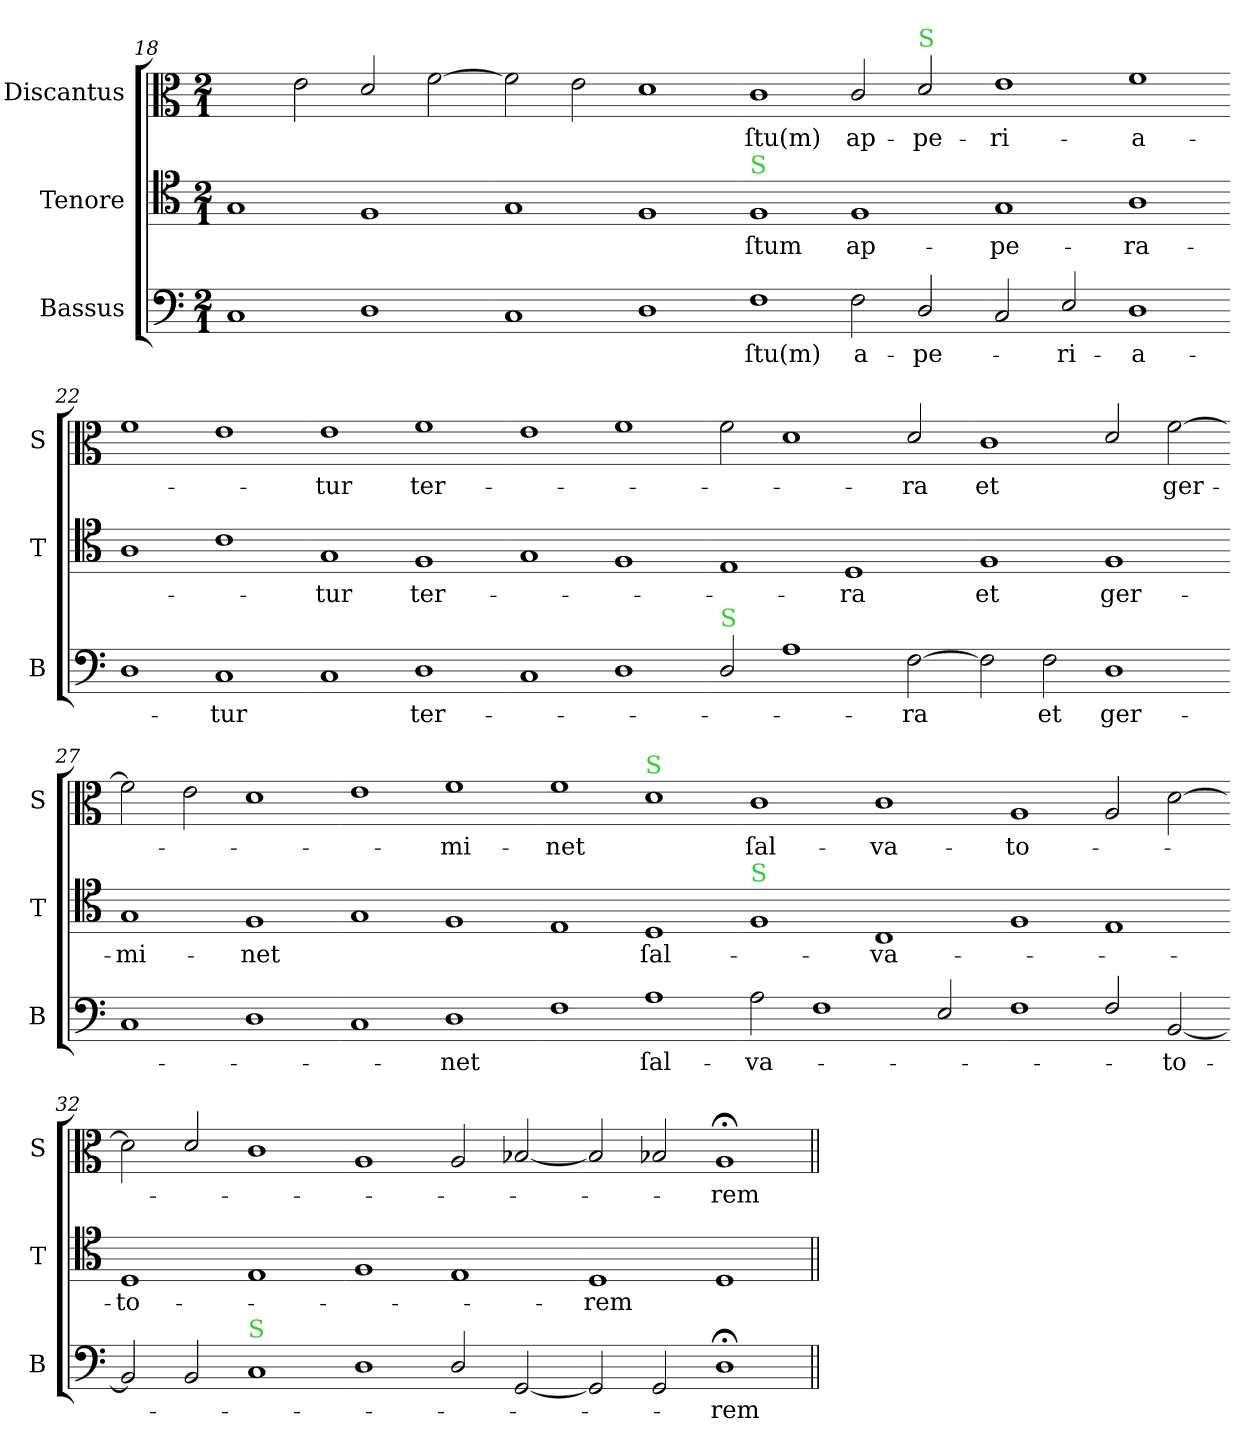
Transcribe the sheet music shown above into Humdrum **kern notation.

**kern	**text	**kern	**text	**kern	**text
*part3	*part3	*part2	*part2	*part1	*part1
*staff3	*staff3	*staff2	*staff2	*staff1	*staff1
*I"Bassus	*	*I"Tenore	*	*I"Discantus	*
*I'B	*	*I'T	*	*I'S	*
*clefF4	*	*clefC4	*	*clefC3	*
*k[]	*	*k[]	*	*k[]	*
*M2/1	*	*M2/1	*	*M2/1	*
=18	=18	=18	=18	=18	=18
1C	.	1G	.	2ryy	.
.	.	.	.	2e\	.
1D	.	1F	.	2d/	.
.	.	.	.	[2f\	.
=19-	=19-	=19-	=19-	=19-	=19-
1C	.	1G	.	2f\]	.
.	.	.	.	2e\	.
1D	.	1F	.	1d	.
=20-	=20-	=20-	=20-	=20-	=20-
!	!	!LO:TX:a:color=limegreen:t=S	!	!	!
1F	-ſtu(m)	1F	-ſtum	1c	-ſtu(m)
2F\	a-	1F	ap-	2c/	ap-
!	!	!	!	!LO:TX:a:color=limegreen:t=S	!
2D/	-pe-	.	.	2d/	-pe-
=21-	=21-	=21-	=21-	=21-	=21-
2C/	.	1G	-pe-	1e	-ri-
2E/	-ri-	.	.	.	.
1D	-a-	1A	-ra-	1f	-a-
=22-	=22-	=22-	=22-	=22-	=22-
1D	.	1A	.	1f	.
1C	-tur	1c	.	1e	.
=23-	=23-	=23-	=23-	=23-	=23-
1C	.	1G	-tur	1e	-tur
1D	ter-	1F	ter-	1f	ter-
=24-	=24-	=24-	=24-	=24-	=24-
1C	.	1G	.	1e	.
1D	.	1F	.	1f	.
=25-	=25-	=25-	=25-	=25-	=25-
!LO:TX:a:color=limegreen:t=S	!	!	!	!	!
2D/	.	1E	.	2f\	.
1A	.	.	.	1d	.
.	.	1D	-ra	.	.
[2F\	-ra	.	.	2d/	-ra
=26-	=26-	=26-	=26-	=26-	=26-
2F\]	.	1F	et	1c	et
2F\	et	.	.	.	.
1D	ger-	1F	ger-	2d/	.
.	.	.	.	[2f\	ger-
=27-	=27-	=27-	=27-	=27-	=27-
1C	.	1G	-mi-	2f\]	.
.	.	.	.	2e\	.
1D	.	1F	-net	1d	.
=28-	=28-	=28-	=28-	=28-	=28-
1C	.	1G	.	1e	.
1D	-net	1F	.	1f	-mi-
=29-	=29-	=29-	=29-	=29-	=29-
1F	.	1E	.	1f	-net
!	!	!	!	!LO:TX:a:color=limegreen:t=S	!
1A	ſal-	1D	ſal-	1d	.
=30-	=30-	=30-	=30-	=30-	=30-
!	!	!LO:TX:a:color=limegreen:t=S	!	!	!
2A\	-va-	1F	.	1c	ſal-
1F	.	.	.	.	.
.	.	1C	-va-	1c	-va-
2E/	.	.	.	.	.
=31-	=31-	=31-	=31-	=31-	=31-
1F	.	1F	.	1A	-to-
2F/	.	1E	.	2A/	.
[2BB/	-to-	.	.	[2d\	.
=32-	=32-	=32-	=32-	=32-	=32-
2BB/]	.	1D	-to-	2d\]	.
2BB/	.	.	.	2d/	.
!LO:TX:a:color=limegreen:t=S	!	!	!	!	!
1C	.	1E	.	1c	.
=33-	=33-	=33-	=33-	=33-	=33-
1D	.	1F	.	1A	.
2D/	.	1E	.	2A/	.
[2GG/	.	.	.	[2B-X/	.
=34-	=34-	=34-	=34-	=34-	=34-
2GG/]	.	1D	-rem	2B-/]	.
2GG/	.	.	.	2B-X/	.
1D;<;	-rem	1D	.	1A;<	-rem
=||	=||	=||	=||	=||	=||
*-	*-	*-	*-	*-	*-
